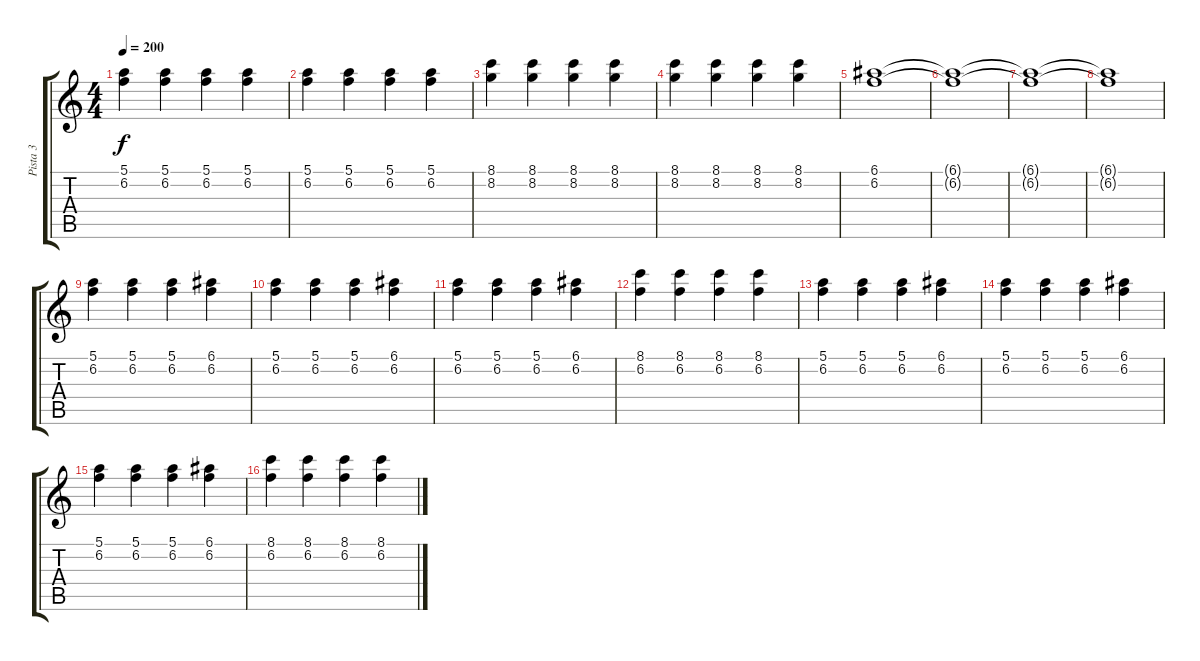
\track ("Pista 3" "Pista 3") {instrument distortionguitar}
\staff {score tabs}
\tuning (E4 B3 G3 D3 A2 D2) {hide}
\ts (4 4)
\tempo 200
\clef g2
\ks c
(5.1 6.2).4{dy f} (5.1 6.2).4 (5.1 6.2).4 (5.1 6.2).4 |
(5.1 6.2).4 (5.1 6.2).4 (5.1 6.2).4 (5.1 6.2).4 |
(8.1 8.2).4 (8.1 8.2).4 (8.1 8.2).4 (8.1 8.2).4 |
(8.1 8.2).4 (8.1 8.2).4 (8.1 8.2).4 (8.1 8.2).4 |
(6.1 6.2).1{volume 0} |
(6.1{t} 6.2{t}).1 |
(6.1{t} 6.2{t}).1 |
(6.1{t} 6.2{t}).1 |
(5.1 6.2).4{volume 10} (5.1 6.2).4 (5.1 6.2).4 (6.1 6.2).4 |
(5.1 6.2).4 (5.1 6.2).4 (5.1 6.2).4 (6.1 6.2).4 |
(5.1 6.2).4 (5.1 6.2).4 (5.1 6.2).4 (6.1 6.2).4 |
(8.1 6.2).4 (8.1 6.2).4 (8.1 6.2).4 (8.1 6.2).4 |
(5.1 6.2).4 (5.1 6.2).4 (5.1 6.2).4 (6.1 6.2).4 |
(5.1 6.2).4 (5.1 6.2).4 (5.1 6.2).4 (6.1 6.2).4 |
(5.1 6.2).4 (5.1 6.2).4 (5.1 6.2).4 (6.1 6.2).4 |
(8.1 6.2).4 (8.1 6.2).4 (8.1 6.2).4 (8.1 6.2).4
